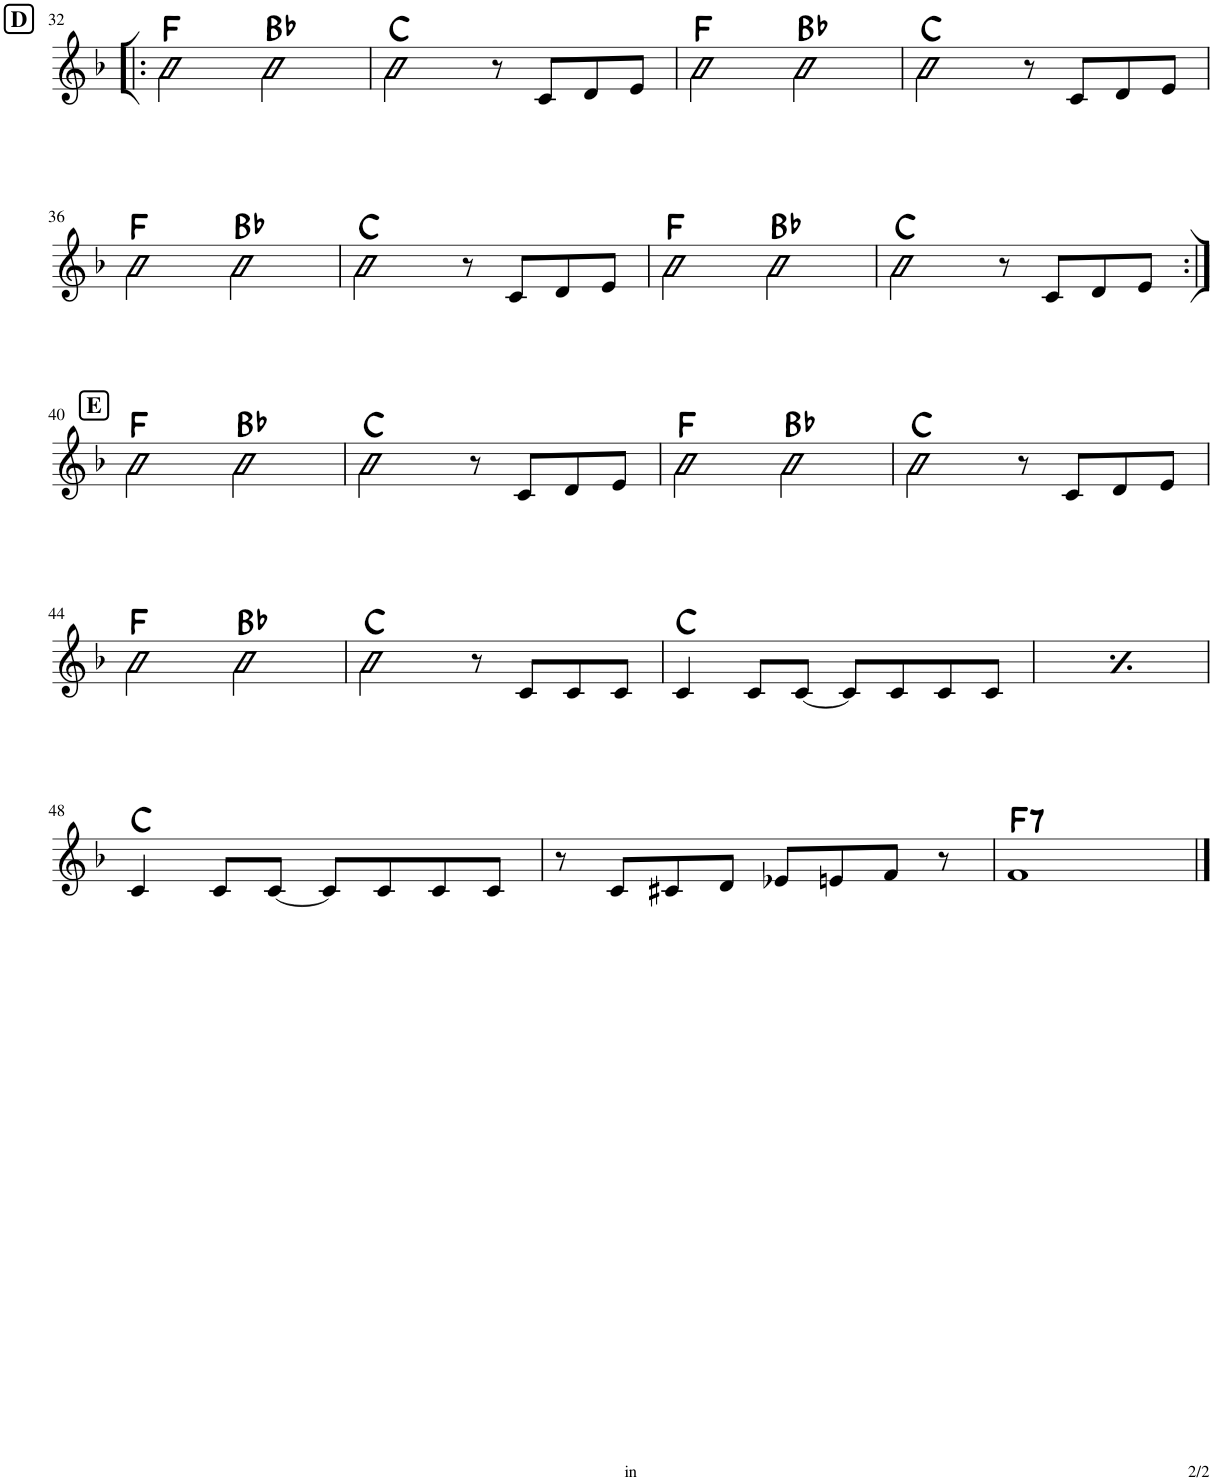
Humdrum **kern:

**kern	**harte
*part1	*part1
*staff1	*
*I"Guitare	*
*I'Guit.	*
!!LO:PB:g=z
*clefG2	*
*Trd7c12	*
*k[b-]	*
*M4/4	*
!!LO:REH:place=s1:a:B:rj:fs=11:t=D
=32!|:	=32!|:
2f\	F:maj
2B-\	Bb:maj
=33	=33
2c\	C:maj
8r	.
8c/L	.
8d/	.
8e/J	.
=34	=34
2f\	F:maj
2B-\	Bb:maj
=35	=35
2c\	C:maj
8r	.
8c/L	.
8d/	.
8e/J	.
!!LO:LB:g=z
=36	=36
2f\	F:maj
2B-\	Bb:maj
=37	=37
2c\	C:maj
8r	.
8c/L	.
8d/	.
8e/J	.
=38	=38
2f\	F:maj
2B-\	Bb:maj
=39	=39
2c\	C:maj
8r	.
8c/L	.
8d/	.
8e/J	.
!!LO:LB:g=z
!!LO:REH:place=s1:a:B:rj:fs=11:t=E
=40:|!	=40:|!
2f\	F:maj
2B-\	Bb:maj
=41	=41
2c\	C:maj
8r	.
8c/L	.
8d/	.
8e/J	.
=42	=42
2f\	F:maj
2B-\	Bb:maj
=43	=43
2c\	C:maj
8r	.
8c/L	.
8d/	.
8e/J	.
!!LO:LB:g=z
=44	=44
2f\	F:maj
2B-\	Bb:maj
=45	=45
2c\	C:maj
8r	.
8c/L	.
8c/	.
8c/J	.
=46	=46
4c/	C:maj
8c/L	.
[8c/J	.
8c/L]	.
8c/	.
8c/	.
8c/J	.
=47	=47
4c/	C:maj
8c/L	.
[8c/J	.
8c/L]	.
8c/	.
8c/	.
8c/J	.
!!LO:LB:g=z
=48	=48
4c/	C:maj
8c/L	.
[8c/J	.
8c/L]	.
8c/	.
8c/	.
8c/J	.
=49	=49
8r	.
8c/L	.
8c#X/	.
8d/J	.
8e-X/L	.
8en/	.
8f/J	.
8r	.
=50	=50
!	!LO:H:kt=7
1f	F:7
==	==
*-	*-
